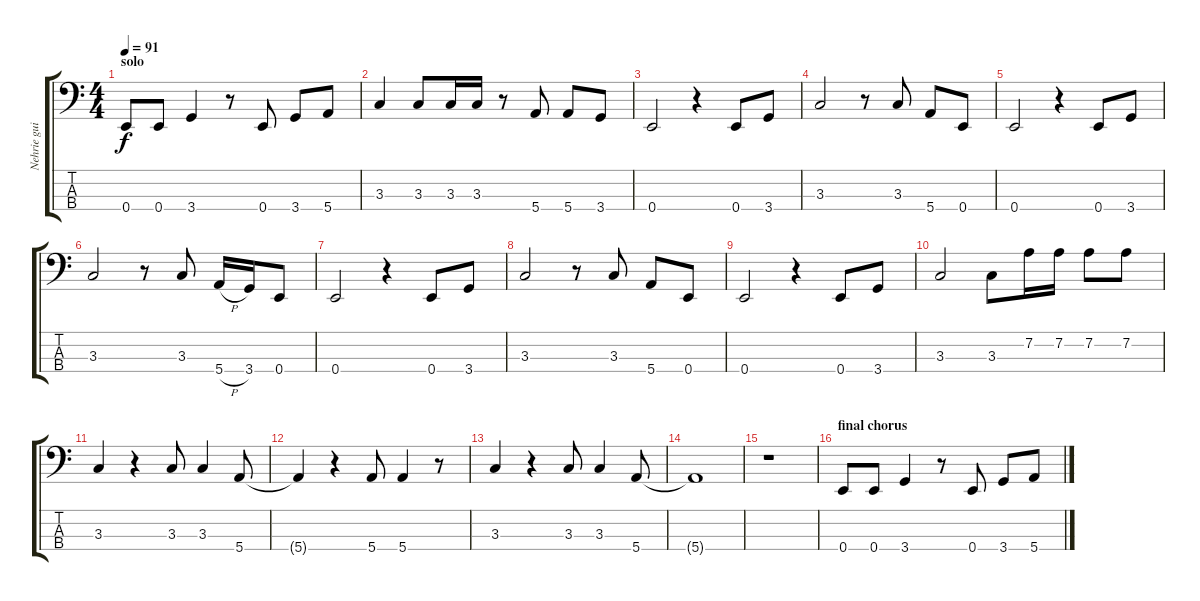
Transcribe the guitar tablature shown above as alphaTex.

\track ("Nehrie guitar (bass) lagpat" "Nehrie gui") {instrument electricbassfinger}
\staff {score tabs}
\tuning (G2 D2 A1 E1) {hide}
\ts (4 4)
\section ("" "solo")
\tempo 91
\clef f4
\ks c
0.4.8{dy f} 0.4.8 3.4.4 r.8 0.4.8 3.4.8 5.4.8 |
3.3.4 3.3.8 3.3.16 3.3.16 r.8 5.4.8 5.4.8 3.4.8 |
0.4.2 r.4 0.4.8 3.4.8 |
3.3.2 r.8 3.3.8 5.4.8 0.4.8 |
0.4.2 r.4 0.4.8 3.4.8 |
3.3.2 r.8 3.3.8 5.4{h}.16 3.4.16 0.4.8 |
0.4.2 r.4 0.4.8 3.4.8 |
3.3.2 r.8 3.3.8 5.4.8 0.4.8 |
0.4.2 r.4 0.4.8 3.4.8 |
3.3.2 3.3.8 7.2.16 7.2.16 7.2.8 7.2.8 |
3.3.4 r.4 3.3.8 3.3.4 5.4.8 |
5.4{t}.4 r.4 5.4.8 5.4.4 r.8 |
3.3.4 r.4 3.3.8 3.3.4 5.4.8 |
5.4{t}.1 |
r.1 |
\section ("" "final chorus")
0.4.8 0.4.8 3.4.4 r.8 0.4.8 3.4.8 5.4.8
